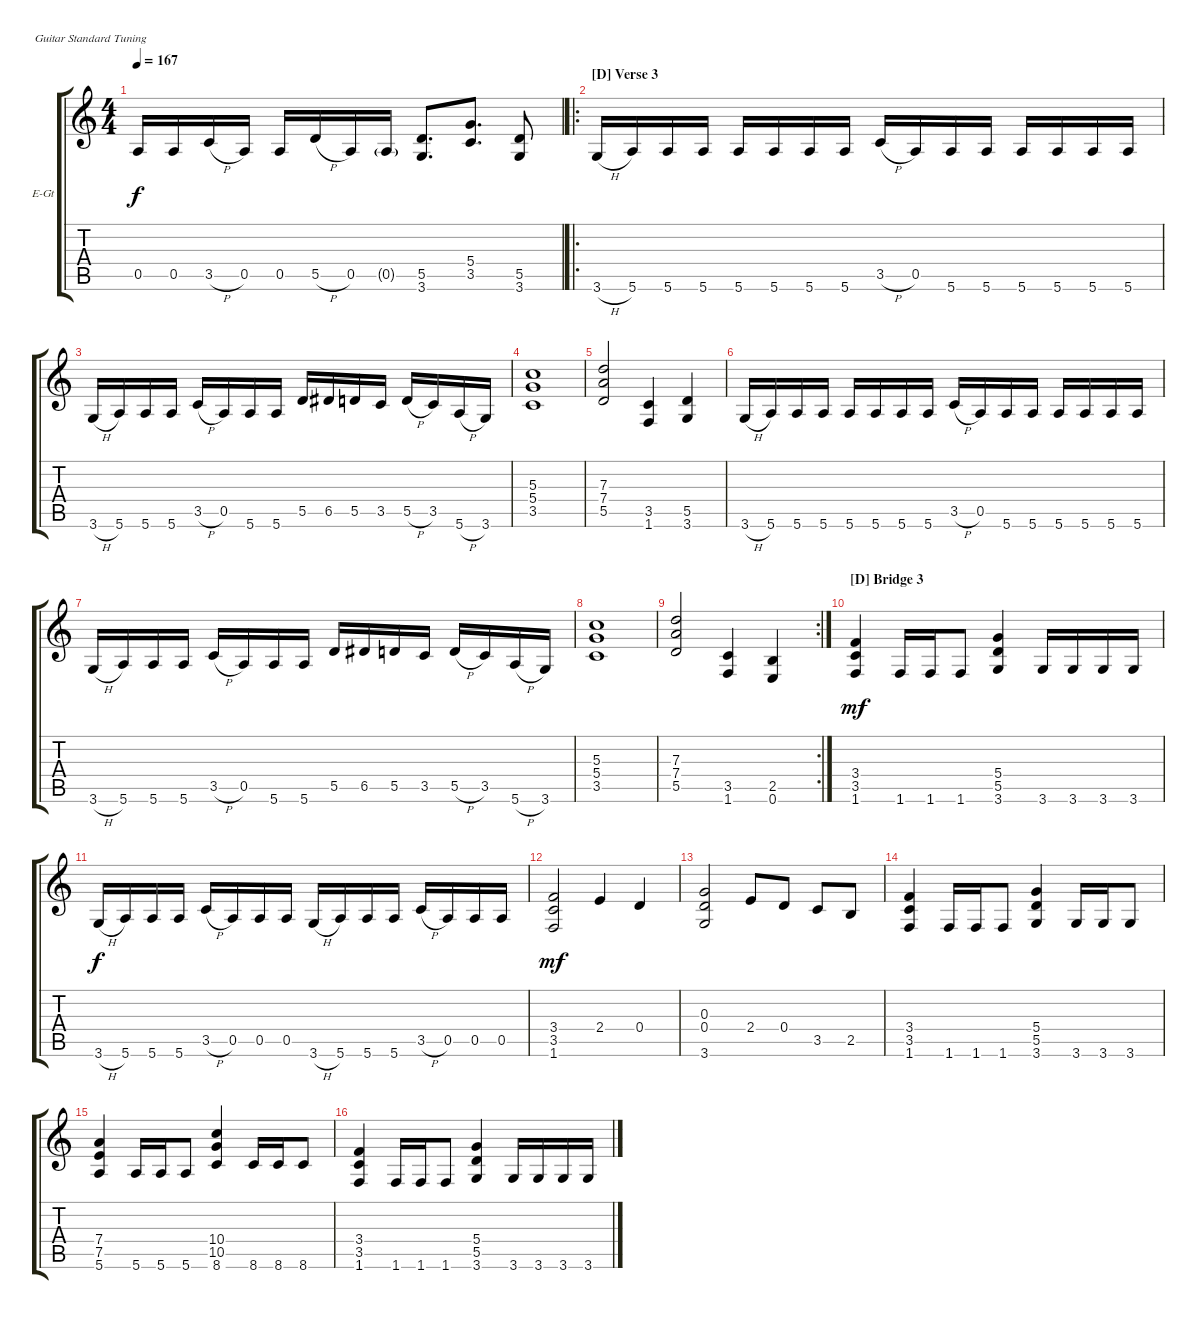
\defaultSystemsLayout 4
\bracketExtendMode groupsimilarinstruments
\firstSystemTrackNameOrientation horizontal
\otherSystemsTrackNameOrientation horizontal
\track ("Rhythm Guitar" "E-Gt") {instrument distortionguitar}
\staff {score tabs}
\tuning (E4 B3 G3 D3 A2 E2)
\ts (4 4)
\tempo 167
\clef g2
\ks c
0.5.16{dy f} 0.5.16 3.5{h}.16 0.5.16 0.5.16 5.5{h}.16 0.5.16 0.5{g}.16 (5.5 3.6).8{d} (5.4 3.5).8{d} (5.5 3.6).8 |
\ro
\section ("D" "Verse 3")
3.6{h}.16 5.6.16 5.6.16 5.6.16 5.6.16 5.6.16 5.6.16 5.6.16 3.5{h}.16 0.5.16 5.6.16 5.6.16 5.6.16 5.6.16 5.6.16 5.6.16 |
3.6{h}.16 5.6.16 5.6.16 5.6.16 3.5{h}.16 0.5.16 5.6.16 5.6.16 5.5.16 6.5.16 5.5.16 3.5.16 5.5{h}.16 3.5.16 5.6{h}.16 3.6.16 |
(3.5 5.4 5.3).1 |
(5.5 7.4 7.3).2 (1.6 3.5).4 (5.5 3.6).4 |
3.6{h}.16 5.6.16 5.6.16 5.6.16 5.6.16 5.6.16 5.6.16 5.6.16 3.5{h}.16 0.5.16 5.6.16 5.6.16 5.6.16 5.6.16 5.6.16 5.6.16 |
3.6{h}.16 5.6.16 5.6.16 5.6.16 3.5{h}.16 0.5.16 5.6.16 5.6.16 5.5.16 6.5.16 5.5.16 3.5.16 5.5{h}.16 3.5.16 5.6{h}.16 3.6.16 |
(3.5 5.4 5.3).1 |
\rc 2
(5.5 7.4 7.3).2 (1.6 3.5).4 (2.5 0.6).4 |
\section ("D" "Bridge 3")
(1.6 3.5 3.4).4{dy mf} 1.6.16 1.6.16 1.6.8 (3.6 5.5 5.4).4 3.6.16 3.6.16 3.6.16 3.6.16 |
3.6{h}.16{dy f} 5.6.16 5.6.16 5.6.16 3.5{h}.16 0.5.16 0.5.16 0.5.16 3.6{h}.16 5.6.16 5.6.16 5.6.16 3.5{h}.16 0.5.16 0.5.16 0.5.16 |
(1.6 3.5 3.4).2{dy mf} 2.4.4 0.4.4 |
(0.4 0.3 3.6).2 2.4.8 0.4.8 3.5.8 2.5.8 |
(1.6 3.5 3.4).4 1.6.16 1.6.16 1.6.8 (3.6 5.5 5.4).4 3.6.16 3.6.16 3.6.8 |
(7.4 7.5 5.6).4 5.6.16 5.6.16 5.6.8 (10.4 10.5 8.6).4 8.6.16 8.6.16 8.6.8 |
(1.6 3.5 3.4).4 1.6.16 1.6.16 1.6.8 (3.6 5.5 5.4).4 3.6.16 3.6.16 3.6.16 3.6.16
